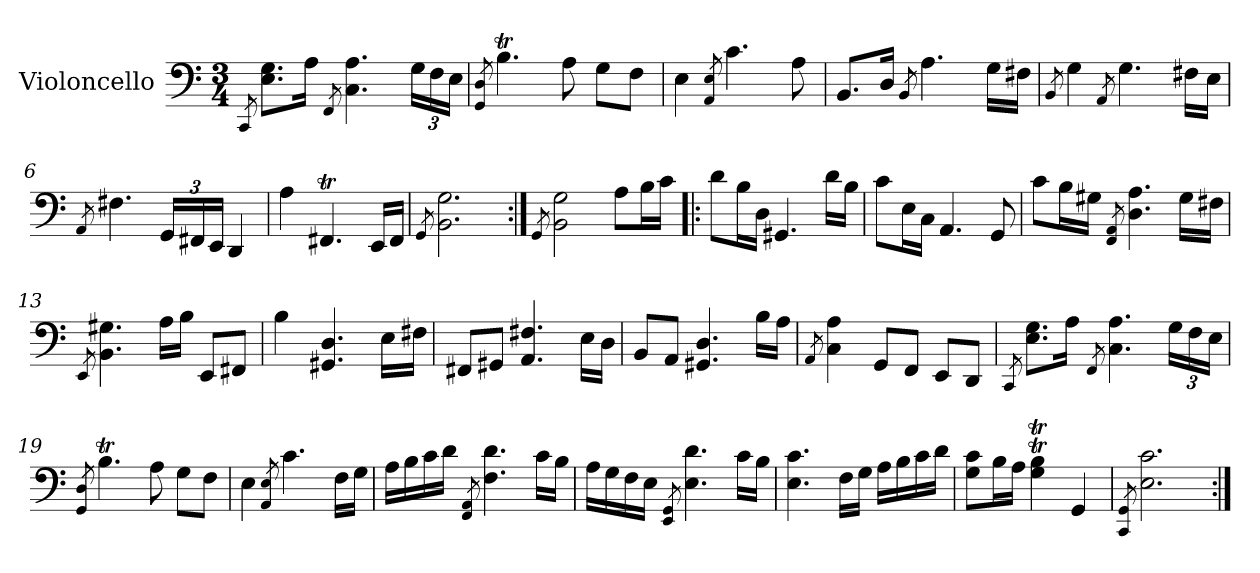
**kern
*part1
*staff1
*I"Violoncello
*I'Vc.
*clefF4
*k[]
*M3/4
*MM60
=1
8qCC/
8.E\ 8.G\L
16A\Jk
8qFF/
4.C\ 4.A\
*Xbrackettup
24G\LL
24F\
24E\JJ
=2
8qGG/ 8qD/
4.Bt\
8A\
8G\L
8F\J
=3
4E\
8qAA/ 8qE/
4.c\
8A\
=4
8.BB/L
16D/Jk
8qBB/
4.A\
16G\LL
16F#X\JJ
=5
8qBB/
4G\
8qAA/
4.G\
16F#X\LL
16E\JJ
=6
8qAA/
4.F#X\
24GG/LL
24FF#X/
24EE/JJ
4DD/
!!LO:LB:g=z
=7
4A\
4.FF#Xt/
16EE/LL
16FF#/JJ
=8
8qGG/
2.BB\ 2.G\
=9:|!
8qGG/
2BB\ 2G\
8A\L
16B\L
16c\JJ
=10!|:
8d\L
16B\L
16D\JJ
4.GG#X/
16d\LL
16B\JJ
=11
8c\L
16E\L
16C\JJ
4.AA/
8GG/
=12
8c\L
16B\L
16G#X\JJ
8qFF/ 8qAA/
4.D\ 4.A\
16G#\LL
16F#X\JJ
!!LO:LB:g=z
=13
8qEE/
4.BB\ 4.G#X\
16A\LL
16B\JJ
8EE/L
8FF#X/J
=14
4B\
4.GG#X/ 4.D/
16E\LL
16F#X\JJ
=15
8FF#X/L
8GG#X/J
4.AA/ 4.F#X/
16E\LL
16D\JJ
=16
8BB/L
8AA/J
4.GG#X/ 4.D/
16B\LL
16A\JJ
=17
8qAA/
4C\ 4A\
8GG/L
8FF/J
8EE/L
8DD/J
=18
8qCC/
8.E\ 8.G\L
16A\Jk
8qFF/
4.C\ 4.A\
24G\LL
24F\
24E\JJ
!!LO:LB:g=z
=19
8qGG/ 8qD/
4.Bt\
8A\
8G\L
8F\J
=20
4E\
8qAA/ 8qE/
4.c\
16F\LL
16G\JJ
=21
16A\LL
16B\
16c\
16d\JJ
8qFF/ 8qAA/
4.F\ 4.d\
16c\LL
16B\JJ
=22
16A\LL
16G\
16F\
16E\JJ
8qEE/ 8qGG/
4.E\ 4.d\
16c\LL
16B\JJ
=23
4.E\ 4.c\
16F\LL
16G\JJ
16A\LL
16B\
16c\
16d\JJ
=24
8G\ 8c\L
16B\L
16A\JJ
4G\T 4B\T
4GG/
!!LO:LB:g=z
=25
8qCC/ 8qGG/
2.E\ 2.c\
=:|!
*-
